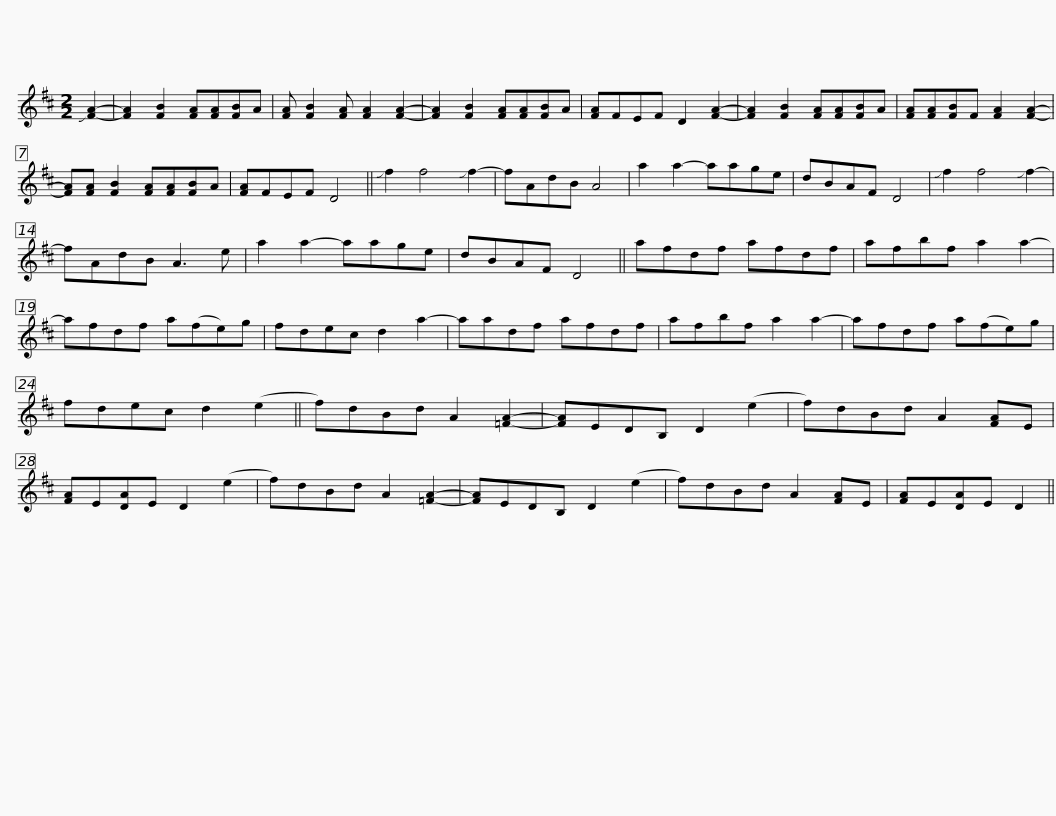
X:1
L:1/8
M:2/2
I:linebreak $
K:D
V:1 treble
V:1
 !slide![FA]2- | [FA]2 [FB]2 [FA][FA][FB]A | [FA] [FB]2 [FA] [FA]2 [FA]2- | [FA]2 [FB]2 [FA][FA][FB]A | [FA]FEF D2 [FA]2- | %5
 [FA]2 [FB]2 [FA][FA][FB]A | [FA][FA][FB]F [FA]2 [FA]2- |$ [FA][FA] [FB]2 [FA][FA][FB]A | [FA]FEF D4 || !slide!f2 f4 !slide!f2- | %10
 fAdB A4 | a2 a2- aage | dBAF D4 | !slide!f2 f4 !slide!f2- |$ fAdB A3 e | %15
 a2 a2- aage | dBAF D4 || afdf afdf | afbf a2 a2- | afdf a(fe)g |$ %20
 fdec d2 a2- | aadf afdf | afbf a2 a2- | afdf a(fe)g | fdec d2 (e2 || %25
 f)dBd A2 [=FA]2- |$ [FA]EDB, D2 (e2 | f)dBd A2 [FA]E | [FA]E[DA]E D2 (e2 | f)dBd A2 [=FA]2- | %30
 [FA]EDB, D2 (e2 | f)dBd A2 [FA]E | [FA]E[DA]E D2 || %33
